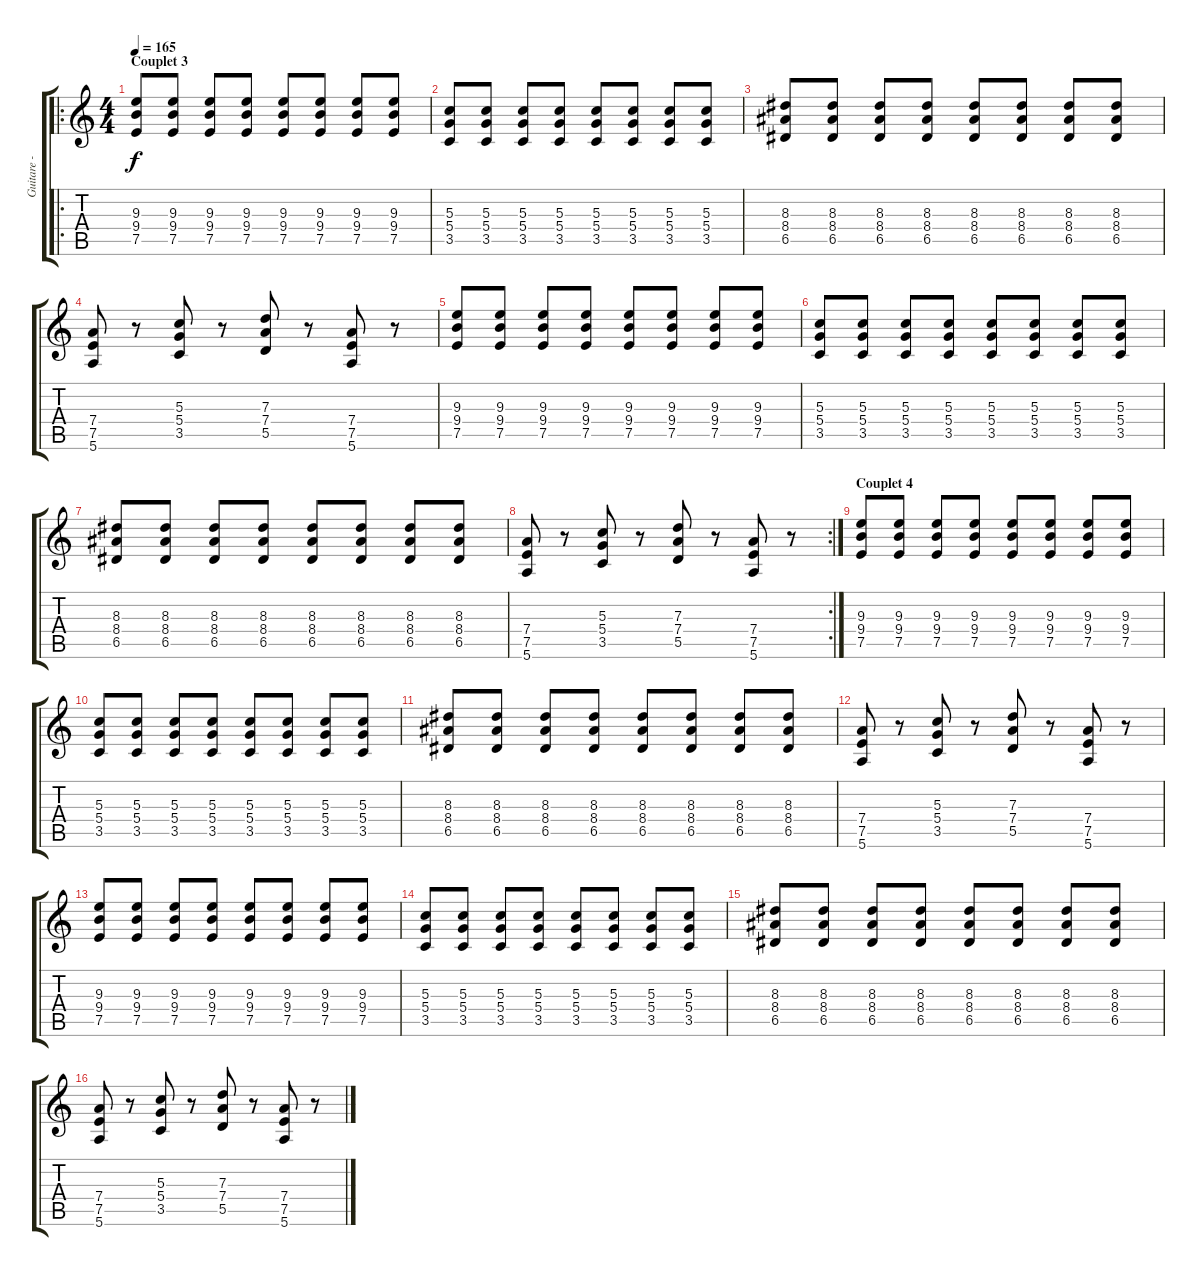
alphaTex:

\track ("Guitare - Bozo" "Guitare - ") {instrument electricguitarclean}
\staff {score tabs}
\tuning (E4 B3 G3 D3 A2 E2) {hide}
\ro
\ts (4 4)
\section ("" "Couplet 3")
\tempo 165
\clef g2
\ks c
(9.3 9.4 7.5).8{dy f} (9.3 9.4 7.5).8 (9.3 9.4 7.5).8 (9.3 9.4 7.5).8 (9.3 9.4 7.5).8 (9.3 9.4 7.5).8 (9.3 9.4 7.5).8 (9.3 9.4 7.5).8 |
(5.3 5.4 3.5).8 (5.3 5.4 3.5).8 (5.3 5.4 3.5).8 (5.3 5.4 3.5).8 (5.3 5.4 3.5).8 (5.3 5.4 3.5).8 (5.3 5.4 3.5).8 (5.3 5.4 3.5).8 |
(8.3 8.4 6.5).8 (8.3 8.4 6.5).8 (8.3 8.4 6.5).8 (8.3 8.4 6.5).8 (8.3 8.4 6.5).8 (8.3 8.4 6.5).8 (8.3 8.4 6.5).8 (8.3 8.4 6.5).8 |
(7.4 7.5 5.6).8 r.8 (5.3 5.4 3.5).8 r.8 (7.3 7.4 5.5).8 r.8 (7.4 7.5 5.6).8 r.8 |
(9.3 9.4 7.5).8 (9.3 9.4 7.5).8 (9.3 9.4 7.5).8 (9.3 9.4 7.5).8 (9.3 9.4 7.5).8 (9.3 9.4 7.5).8 (9.3 9.4 7.5).8 (9.3 9.4 7.5).8 |
(5.3 5.4 3.5).8 (5.3 5.4 3.5).8 (5.3 5.4 3.5).8 (5.3 5.4 3.5).8 (5.3 5.4 3.5).8 (5.3 5.4 3.5).8 (5.3 5.4 3.5).8 (5.3 5.4 3.5).8 |
(8.3 8.4 6.5).8 (8.3 8.4 6.5).8 (8.3 8.4 6.5).8 (8.3 8.4 6.5).8 (8.3 8.4 6.5).8 (8.3 8.4 6.5).8 (8.3 8.4 6.5).8 (8.3 8.4 6.5).8 |
\rc 2
(7.4 7.5 5.6).8 r.8 (5.3 5.4 3.5).8 r.8 (7.3 7.4 5.5).8 r.8 (7.4 7.5 5.6).8 r.8 |
\section ("" "Couplet 4")
(9.3 9.4 7.5).8 (9.3 9.4 7.5).8 (9.3 9.4 7.5).8 (9.3 9.4 7.5).8 (9.3 9.4 7.5).8 (9.3 9.4 7.5).8 (9.3 9.4 7.5).8 (9.3 9.4 7.5).8 |
(5.3 5.4 3.5).8 (5.3 5.4 3.5).8 (5.3 5.4 3.5).8 (5.3 5.4 3.5).8 (5.3 5.4 3.5).8 (5.3 5.4 3.5).8 (5.3 5.4 3.5).8 (5.3 5.4 3.5).8 |
(8.3 8.4 6.5).8 (8.3 8.4 6.5).8 (8.3 8.4 6.5).8 (8.3 8.4 6.5).8 (8.3 8.4 6.5).8 (8.3 8.4 6.5).8 (8.3 8.4 6.5).8 (8.3 8.4 6.5).8 |
(7.4 7.5 5.6).8 r.8 (5.3 5.4 3.5).8 r.8 (7.3 7.4 5.5).8 r.8 (7.4 7.5 5.6).8 r.8 |
(9.3 9.4 7.5).8 (9.3 9.4 7.5).8 (9.3 9.4 7.5).8 (9.3 9.4 7.5).8 (9.3 9.4 7.5).8 (9.3 9.4 7.5).8 (9.3 9.4 7.5).8 (9.3 9.4 7.5).8 |
(5.3 5.4 3.5).8 (5.3 5.4 3.5).8 (5.3 5.4 3.5).8 (5.3 5.4 3.5).8 (5.3 5.4 3.5).8 (5.3 5.4 3.5).8 (5.3 5.4 3.5).8 (5.3 5.4 3.5).8 |
(8.3 8.4 6.5).8 (8.3 8.4 6.5).8 (8.3 8.4 6.5).8 (8.3 8.4 6.5).8 (8.3 8.4 6.5).8 (8.3 8.4 6.5).8 (8.3 8.4 6.5).8 (8.3 8.4 6.5).8 |
(7.4 7.5 5.6).8 r.8 (5.3 5.4 3.5).8 r.8 (7.3 7.4 5.5).8 r.8 (7.4 7.5 5.6).8 r.8
